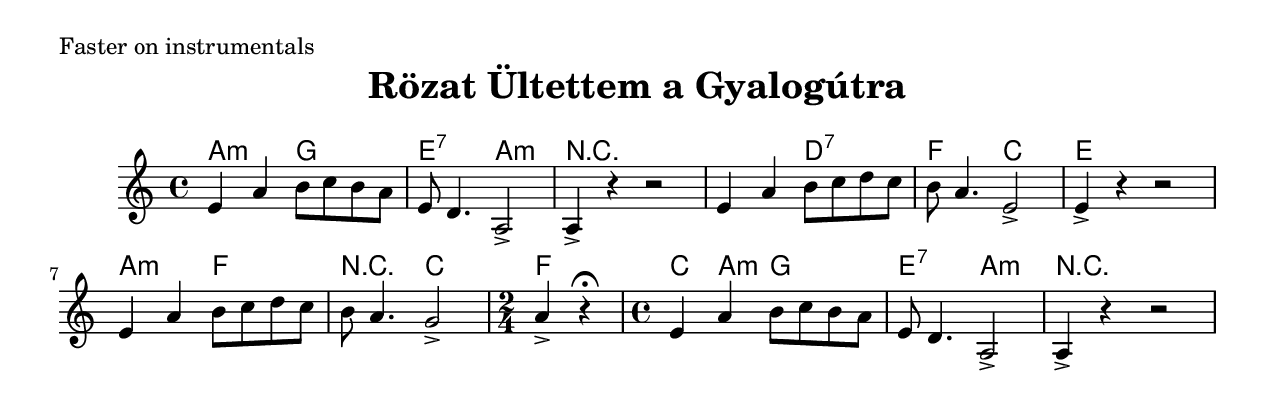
\version "2.18.0"
\include "english.ly"
\paper{
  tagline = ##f
  print-all-headers = ##t
  #(set-paper-size "letter")
}
date = #(strftime "%d-%m-%Y" (localtime (current-time)))

%\markup{ \italic{ " Updated " \date  }  }

\markup{ Faster on instrumentals}

%#################################### Melody ########################
melody = \relative c' {
  \clef treble
  \key a \minor
  \time 4/4

  e4 a b8 c b a
  e8 d4. a2->
  a4-> r r2

  e'4 a b8 c d c
  b8 a4. e2->
  e4-> r r2|

  e4 a b8 c d c
  b8 a4. g2->
  \time 2/4
  a4-> r \fermata

  \time 4/4
  e4 a b8 c b a
  e8 d4. a2->
  a4-> r r2

}
%################################# Lyrics #####################
%\addlyrics{  }
%################################# Chords #######################
harmonies = \chordmode {
  a2:m
  g2
  e2:7
  a2:m
  r2*3
  d2:7
  f2
  c2
  e1
  a2:m
  f2
  r2
  c2
  f2
  c4
  a4:m
  g2
  e2:7
  a2:m
  r2
}

\score {
  <<
    \new ChordNames {
      \set chordChanges = ##t
      \harmonies
    }
    \new Staff
    \melody
  >>
  \header{
    title= "Rözat Ültettem a Gyalogútra"
    subtitle=""
    composer= ""
    instrument =""
    arranger= ""
  }
  \layout{indent = 1.0\cm}
  \midi {
    \tempo 4 = 120

    % \midi { }
  }
}
%{
% more verses:
\markup{}
\markup {
  \fill-line {
    \hspace #0.1 % distance from left margin
    \column {
      \line { "1."
        \column {
          ""
        }
      }
      \hspace #0.2 % vertical distance between verses
      \line { "2."
        \column {
         ""
        }
      }
    }
    \hspace #0.1  % horiz. distance between columns
    \column {
      \line { "3."
        \column {
          ""
        }
      }
      \hspace #0.2 % distance between verses
      \line { "4."
        \column {
         ""
        }
      }
    }
    \hspace #0.1 % distance to right margin
  }
}

%}
